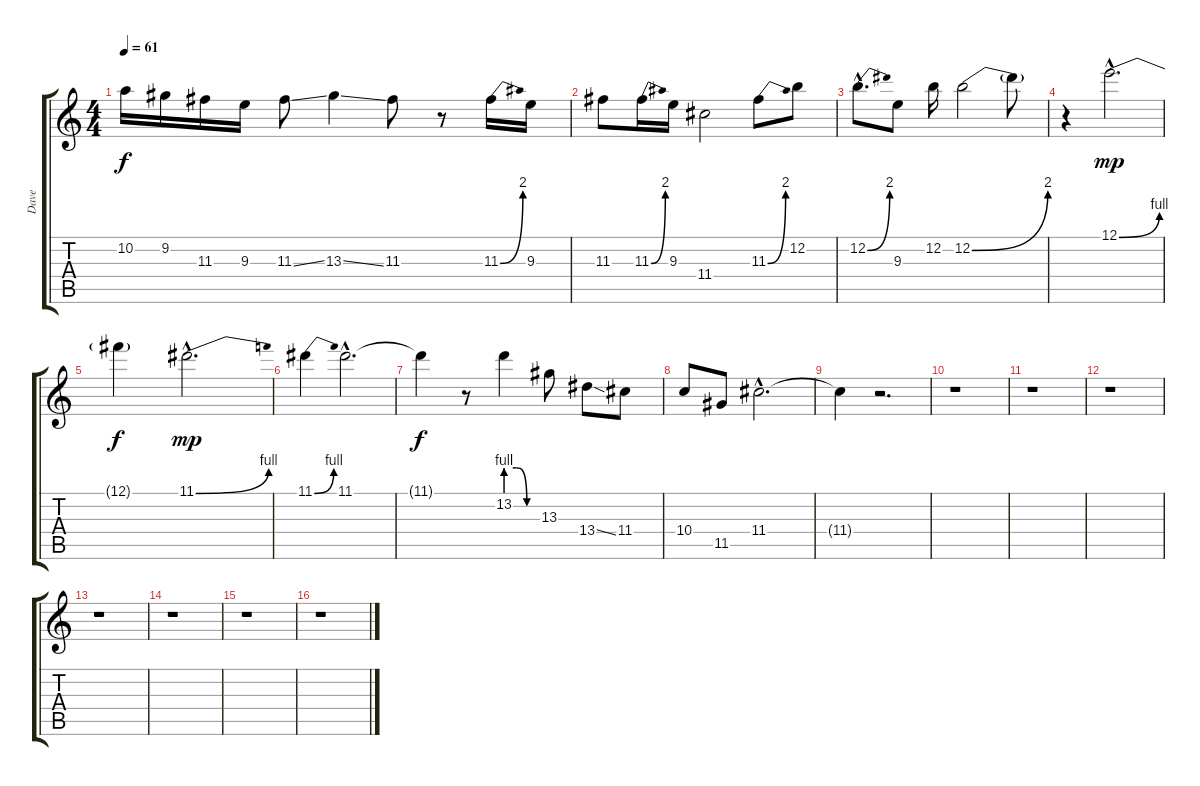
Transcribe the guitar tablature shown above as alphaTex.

\track ("Dave" "Dave") {instrument electricguitarjazz}
\staff {score tabs}
\tuning (E4 B3 G3 D3 A2 E2) {hide}
\ts (4 4)
\tempo 61
\clef g2
\ks c
10.2.16{dy f} 9.2.16 11.3.16 9.3.16 11.3{ss}.8 13.3{ss}.4 11.3.8 r.8 11.3{be (bend 0 0 60 8)}.16 9.3.16 |
11.3.8 11.3{be (bend 0 0 60 8)}.16 9.3.16 11.4.2 11.3{be (bend 0 0 60 8)}.8 12.2.8 |
12.2{be (bend 0 0 60 8) hac}.8{d} 9.3.8 12.2.16 12.2{be (bend 0 0 60 8)}.2 12.2{t}.8 |
r.4 12.1{be (bend 0 0 60 4) hac}.2{d dy mp volume 10} |
12.1{t}.4{dy f} 11.1{be (bend 0 0 60 4) hac}.2{d dy mp} |
11.1{be (bend 0 0 60 4)}.4 11.1{hac}.2{d} |
11.1{t}.4{dy f} r.8 13.2{be (custom 0 4 20 4 40 0 60 0)}.4{volume 10} 13.3.8 13.4{ss}.8 11.4.8 |
10.4.8 11.5.8 11.4{hac}.2{d} |
11.4{t}.4 r.2{d} |
r.1 |
r.1 |
r.1 |
r.1 |
r.1 |
r.1 |
r.1
